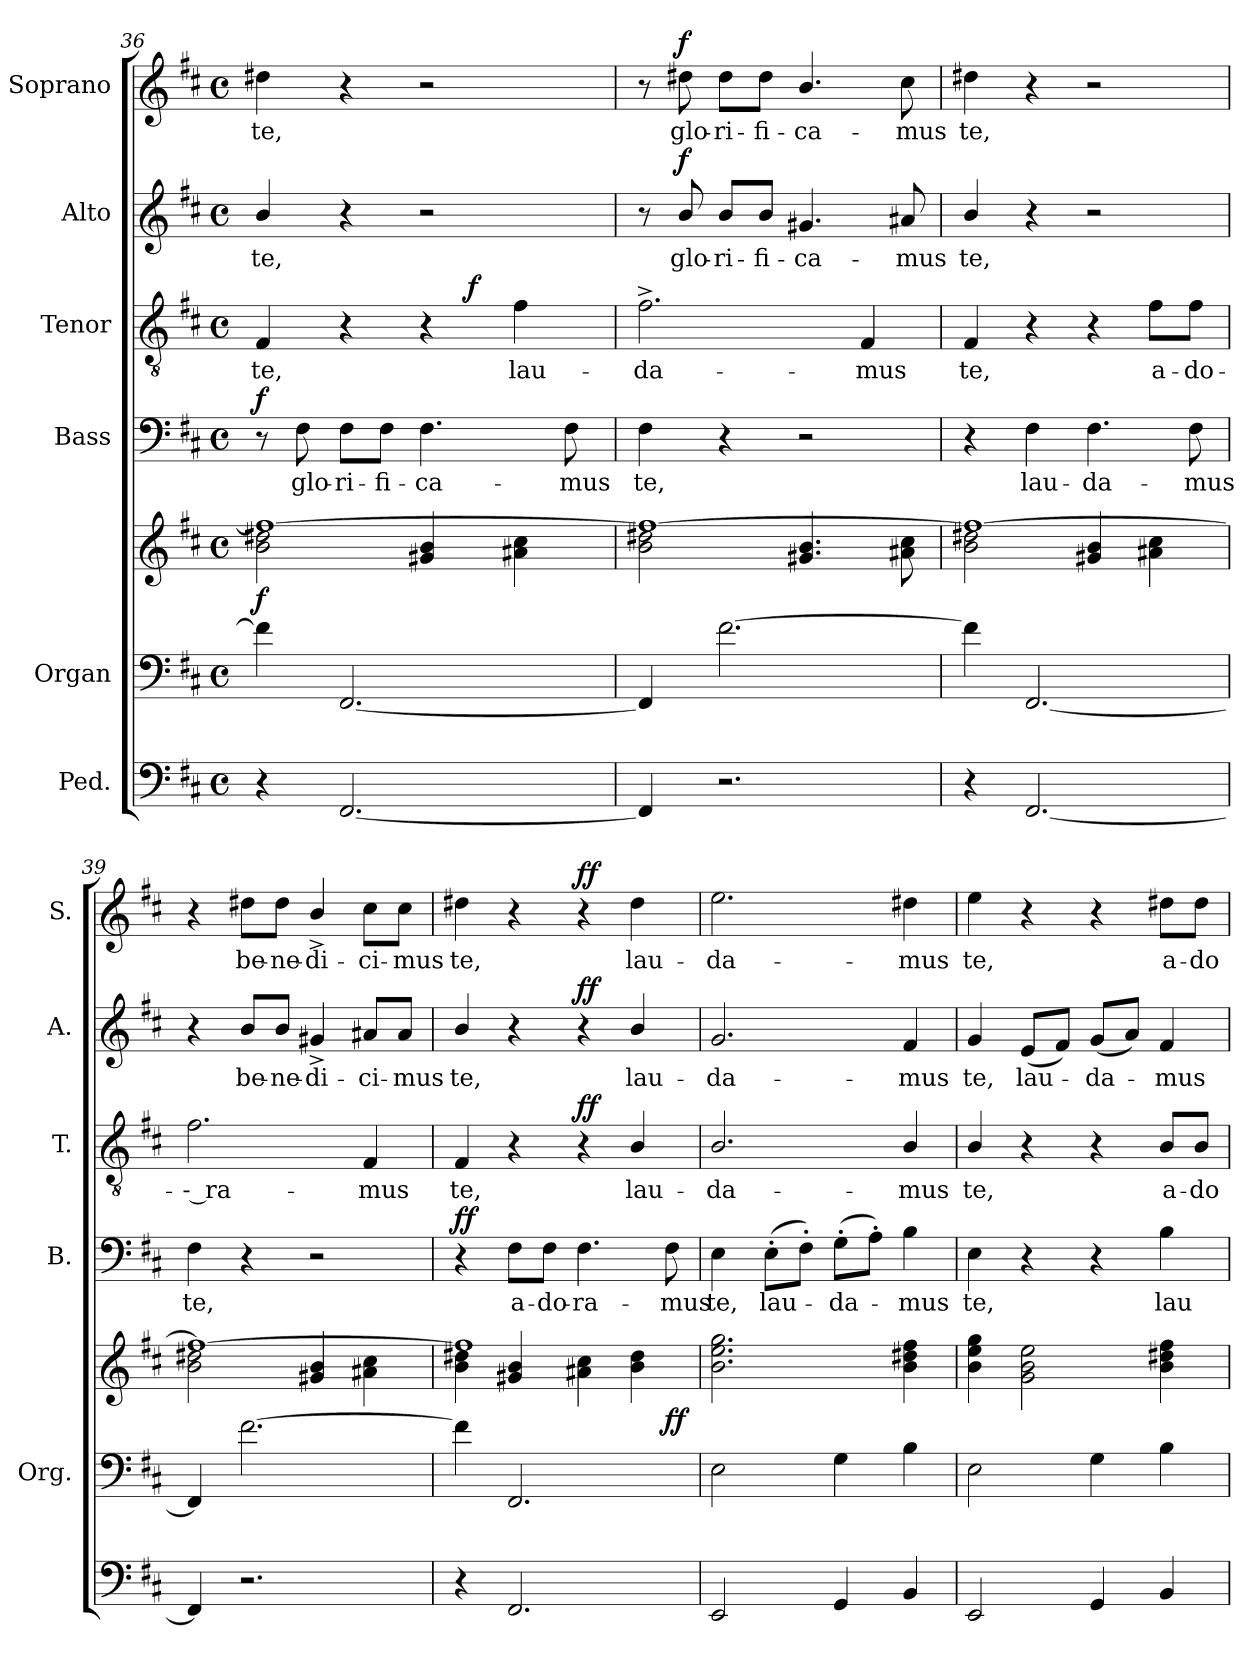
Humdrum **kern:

**kern	**kern	**kern	**dynam	**kern	**text	**dynam	**kern	**text	**dynam	**kern	**text	**dynam	**kern	**text	**dynam
*part6	*part5	*part5	*part5	*part4	*part4	*part4	*part3	*part3	*part3	*part2	*part2	*part2	*part1	*part1	*part1
*staff7	*staff6	*staff5	*staff5/6	*staff4	*staff4	*staff4	*staff3	*staff3	*staff3	*staff2	*staff2	*staff2	*staff1	*staff1	*staff1
*I"Ped.	*I"Organ	*	*	*I"Bass	*	*	*I"Tenor	*	*	*I"Alto	*	*	*I"Soprano	*	*
*	*I'Org.	*	*	*I'B.	*	*	*I'T.	*	*	*I'A.	*	*	*I'S.	*	*
*clefF4	*clefF4	*clefG2	*	*clefF4	*	*	*clefGv2	*	*	*clefG2	*	*	*clefG2	*	*
*	*	*	*	*	*	*	*ITrd7c12	*	*	*	*	*	*	*	*
*k[f#c#]	*k[f#c#]	*k[f#c#]	*	*k[f#c#]	*	*	*k[f#c#]	*	*	*k[f#c#]	*	*	*k[f#c#]	*	*
*D:	*D:	*D:	*	*D:	*	*	*D:	*	*	*D:	*	*	*D:	*	*
*M4/4	*M4/4	*M4/4	*	*M4/4	*	*	*M4/4	*	*	*M4/4	*	*	*M4/4	*	*
*met(c)	*met(c)	*met(c)	*	*met(c)	*	*	*met(c)	*	*	*met(c)	*	*	*met(c)	*	*
=36	=36	=36	=36	=36	=36	=36	=36	=36	=36	=36	=36	=36	=36	=36	=36
*	*	*^	*	*	*	*	*	*	*	*	*	*	*	*	*
!	!	!	!	!	!	!	!	!	!LO:LY:b:color=#000000	!	!	!	!	!	!	!
!	!	!	!	!	!	!	!	!	!	!	!	!LO:LY:b:color=#000000	!	!	!	!
!	!	!	!	!	!	!	!	!	!	!	!	!	!	!	!LO:LY:b:color=#000000	!
*	*	*	*	*	*	*	*	*^	*	*	*	*	*	*	*	*
4r	4f#i\]	1ff#i_	2bi\ 2dd#Xi	f	8r	.	f	4FF#i/	2ryy	te,	.	4bi/	te,	.	4dd#Xi\	te,	.
!	!	!	!	!	!	!LO:LY:b:color=#000000	!	!	!	!	!	!	!	!	!	!	!
.	.	.	.	.	8F#i\	glo-	.	.	.	.	.	.	.	.	.	.	.
!	!	!	!	!	!	!LO:LY:b:color=#000000	!	!	!	!	!	!	!	!	!	!	!
[2.FF#i/	[2.FF#i/	.	.	.	8F#i\L	-ri-	.	4r	.	.	.	4r	.	.	4r	.	.
!	!	!	!	!	!	!LO:LY:b:color=#000000	!	!	!	!	!	!	!	!	!	!	!
.	.	.	.	.	8F#i\J	-fi-	.	.	.	.	.	.	.	.	.	.	.
!	!	!	!	!	!	!LO:LY:b:color=#000000	!	!	!	!	!	!	!	!	!	!	!
.	.	.	4g#Xi/ 4bi	.	4.F#i\	-ca-	.	4r	16ryy	.	.	2r	.	.	2r	.	.
.	.	.	.	.	.	.	.	.	32ryy	.	.	.	.	.	.	.	.
.	.	.	.	.	.	.	.	.	256ryy	.	.	.	.	.	.	.	.
.	.	.	.	.	.	.	.	.	4ryy	.	f	.	.	.	.	.	.
!	!	!	!	!	!	!	!	!	!	!LO:LY:b:color=#000000	!	!	!	!	!	!	!
.	.	.	4a#Xi\ 4cc#i	.	.	.	.	4F#i\	.	lau-	.	.	.	.	.	.	.
.	.	.	.	.	.	.	.	.	8ryy	.	.	.	.	.	.	.	.
!	!	!	!	!	!	!LO:LY:b:color=#000000	!	!	!	!	!	!	!	!	!	!	!
.	.	.	.	.	8F#i\	-mus	.	.	.	.	.	.	.	.	.	.	.
.	.	.	.	.	.	.	.	.	64..ryy	.	.	.	.	.	.	.	.
*	*	*	*	*	*	*	*	*v	*v	*	*	*	*	*	*	*	*
=37	=37	=37	=37	=37	=37	=37	=37	=37	=37	=37	=37	=37	=37	=37	=37	=37
*	*	*	*	*	*	*	*	*^	*	*	*	*	*	*	*	*
!	!	!	!	!	!	!LO:LY:b:color=#000000	!	!	!	!	!	!	!	!	!	!	!
*	*	*	*	*	*	*	*	*v	*v	*	*	*	*	*	*	*	*
*	*	*	*	*	*	*	*	*^	*	*	*	*	*	*	*	*
!	!	!	!	!	!	!	!	!	!	!LO:LY:b:color=#000000	!	!	!	!	!	!	!
*	*	*	*	*	*	*	*	*v	*v	*	*	*	*	*	*	*	*
4FF#i/]	4FF#i/]	1ff#i_	2bi\ 2dd#Xi	.	4F#i\	te,	.	2.F#^i\	-da-	.	8r	.	.	8r	.	.
!	!	!	!	!	!	!	!	!	!	!	!	!LO:LY:b:color=#000000	!	!	!	!
!	!	!	!	!	!	!	!	!	!	!	!	!	!	!	!LO:LY:b:color=#000000	!
.	.	.	.	.	.	.	.	.	.	.	8bi/	glo-	f	8dd#Xi\	glo-	f
!	!	!	!	!	!	!	!	!	!	!	!	!LO:LY:b:color=#000000	!	!	!	!
!	!	!	!	!	!	!	!	!	!	!	!	!	!	!	!LO:LY:b:color=#000000	!
2.r	[2.f#i\	.	.	.	4r	.	.	.	.	.	8bi/L	-ri-	.	8dd#i\L	-ri-	.
!	!	!	!	!	!	!	!	!	!	!	!	!LO:LY:b:color=#000000	!	!	!	!
!	!	!	!	!	!	!	!	!	!	!	!	!	!	!	!LO:LY:b:color=#000000	!
.	.	.	.	.	.	.	.	.	.	.	8bi/J	-fi-	.	8dd#i\J	-fi-	.
!	!	!	!	!	!	!	!	!	!	!	!	!LO:LY:b:color=#000000	!	!	!	!
!	!	!	!	!	!	!	!	!	!	!	!	!	!	!	!LO:LY:b:color=#000000	!
.	.	.	4.g#Xi/ 4.bi	.	2r	.	.	.	.	.	4.g#Xi/	-ca-	.	4.bi/	-ca-	.
!	!	!	!	!	!	!	!	!	!LO:LY:b:color=#000000	!	!	!	!	!	!	!
.	.	.	.	.	.	.	.	4FF#i/	-mus	.	.	.	.	.	.	.
!	!	!	!	!	!	!	!	!	!	!	!	!LO:LY:b:color=#000000	!	!	!	!
!	!	!	!	!	!	!	!	!	!	!	!	!	!	!	!LO:LY:b:color=#000000	!
.	.	.	8a#Xi\ 8cc#i	.	.	.	.	.	.	.	8a#Xi/	-mus	.	8cc#i\	-mus	.
=38	=38	=38	=38	=38	=38	=38	=38	=38	=38	=38	=38	=38	=38	=38	=38	=38
!	!	!	!	!	!	!	!	!	!LO:LY:b:color=#000000	!	!	!	!	!	!	!
!	!	!	!	!	!	!	!	!	!	!	!	!LO:LY:b:color=#000000	!	!	!	!
!	!	!	!	!	!	!	!	!	!	!	!	!	!	!	!LO:LY:b:color=#000000	!
4r	4f#i\]	1ff#i_	2bi\ 2dd#Xi	.	4r	.	.	4FF#i/	te,	.	4bi/	te,	.	4dd#Xi\	te,	.
!	!	!	!	!	!	!LO:LY:b:color=#000000	!	!	!	!	!	!	!	!	!	!
[2.FF#i/	[2.FF#i/	.	.	.	4F#i\	lau-	.	4r	.	.	4r	.	.	4r	.	.
!	!	!	!	!	!	!LO:LY:b:color=#000000	!	!	!	!	!	!	!	!	!	!
.	.	.	4g#Xi/ 4bi	.	4.F#i\	-da-	.	4r	.	.	2r	.	.	2r	.	.
!	!	!	!	!	!	!	!	!	!LO:LY:b:color=#000000	!	!	!	!	!	!	!
.	.	.	4a#Xi\ 4cc#i	.	.	.	.	8F#i\L	a-	.	.	.	.	.	.	.
!	!	!	!	!	!	!LO:LY:b:color=#000000	!	!	!	!	!	!	!	!	!	!
!	!	!	!	!	!	!	!	!	!LO:LY:b:color=#000000	!	!	!	!	!	!	!
.	.	.	.	.	8F#i\	-mus	.	8F#i\J	-do-	.	.	.	.	.	.	.
!!LO:LB:g=z
=39	=39	=39	=39	=39	=39	=39	=39	=39	=39	=39	=39	=39	=39	=39	=39	=39
!	!	!	!	!	!	!LO:LY:b:color=#000000	!	!	!	!	!	!	!	!	!	!
!	!	!	!	!	!	!	!	!	!LO:LY:b:color=#000000	!	!	!	!	!	!	!
4FF#i/]	4FF#i/]	1ff#i_	2bi\ 2dd#Xi	.	4F#i\	te,	.	2.F#i\	-- ra-	.	4r	.	.	4r	.	.
!	!	!	!	!	!	!	!	!	!	!	!	!LO:LY:b:color=#000000	!	!	!	!
!	!	!	!	!	!	!	!	!	!	!	!	!	!	!	!LO:LY:b:color=#000000	!
2.r	[2.f#i\	.	.	.	4r	.	.	.	.	.	8bi/L	be-	.	8dd#Xi\L	be-	.
!	!	!	!	!	!	!	!	!	!	!	!	!LO:LY:b:color=#000000	!	!	!	!
!	!	!	!	!	!	!	!	!	!	!	!	!	!	!	!LO:LY:b:color=#000000	!
.	.	.	.	.	.	.	.	.	.	.	8bi/J	-ne-	.	8dd#i\J	-ne-	.
!	!	!	!	!	!	!	!	!	!	!	!	!LO:LY:b:color=#000000	!	!	!	!
!	!	!	!	!	!	!	!	!	!	!	!	!	!	!	!LO:LY:b:color=#000000	!
.	.	.	4g#Xi/ 4bi	.	2r	.	.	.	.	.	4g#X^i/	-di-	.	4b^i/	-di-	.
!	!	!	!	!	!	!	!	!	!LO:LY:b:color=#000000	!	!	!	!	!	!	!
!	!	!	!	!	!	!	!	!	!	!	!	!LO:LY:b:color=#000000	!	!	!	!
!	!	!	!	!	!	!	!	!	!	!	!	!	!	!	!LO:LY:b:color=#000000	!
.	.	.	4a#Xi\ 4cc#i	.	.	.	.	4FF#i/	-mus	.	8a#Xi/L	-ci-	.	8cc#i\L	-ci-	.
!	!	!	!	!	!	!	!	!	!	!	!	!LO:LY:b:color=#000000	!	!	!	!
!	!	!	!	!	!	!	!	!	!	!	!	!	!	!	!LO:LY:b:color=#000000	!
.	.	.	.	.	.	.	.	.	.	.	8a#i/J	-mus	.	8cc#i\J	-mus	.
=40	=40	=40	=40	=40	=40	=40	=40	=40	=40	=40	=40	=40	=40	=40	=40	=40
!	!	!	!	!	!	!	!	!	!LO:LY:b:color=#000000	!	!	!	!	!	!	!
!	!	!	!	!	!	!	!	!	!	!	!	!LO:LY:b:color=#000000	!	!	!	!
!	!	!	!	!	!	!	!	!	!	!	!	!	!	!	!LO:LY:b:color=#000000	!
*	*	*	*^	*	*	*	*	*	*	*	*	*	*	*	*	*
4r	4f#i\]	1ff#i]	4bi\ 4dd#Xi	2..ryy	.	4r	.	ff	4FF#i/	te,	.	4bi/	te,	.	4dd#Xi\	te,	.
!	!	!	!	!	!	!	!LO:LY:b:color=#000000	!	!	!	!	!	!	!	!	!	!
2.FF#i/	2.FF#i/	.	4g#Xi/ 4bi	.	.	8F#i\L	a-	.	4r	.	.	4r	.	.	4r	.	.
!	!	!	!	!	!	!	!LO:LY:b:color=#000000	!	!	!	!	!	!	!	!	!	!
.	.	.	.	.	.	8F#i\J	-do-	.	.	.	.	.	.	.	.	.	.
!	!	!	!	!	!	!	!LO:LY:b:color=#000000	!	!	!	!	!	!	!	!	!	!
.	.	.	4a#Xi\ 4cc#i	.	.	4.F#i\	-ra-	.	4r	.	ff	4r	.	ff	4r	.	ff
!	!	!	!	!	!	!	!	!	!	!LO:LY:b:color=#000000	!	!	!	!	!	!	!
!	!	!	!	!	!	!	!	!	!	!	!	!	!LO:LY:b:color=#000000	!	!	!	!
!	!	!	!	!	!	!	!	!	!	!	!	!	!	!	!	!LO:LY:b:color=#000000	!
.	.	.	4bi\ 4dd#i	.	.	.	.	.	4BBi/	lau-	.	4bi/	lau-	.	4dd#i\	lau-	.
!	!	!	!	!	!	!	!LO:LY:b:color=#000000	!	!	!	!	!	!	!	!	!	!
.	.	.	.	8ryy	ff	8F#i\	-mus	.	.	.	.	.	.	.	.	.	.
*	*	*v	*v	*v	*	*	*	*	*	*	*	*	*	*	*	*	*
=41	=41	=41	=41	=41	=41	=41	=41	=41	=41	=41	=41	=41	=41	=41	=41
*	*	*^	*	*	*	*	*	*	*	*	*	*	*	*	*
*	*	*	*^	*	*	*	*	*	*	*	*	*	*	*	*	*
!	!	!	!	!	!	!	!LO:LY:b:color=#000000	!	!	!	!	!	!	!	!	!	!
*	*	*v	*v	*v	*	*	*	*	*	*	*	*	*	*	*	*	*
*	*	*^	*	*	*	*	*	*	*	*	*	*	*	*	*
*	*	*	*^	*	*	*	*	*	*	*	*	*	*	*	*	*
!	!	!	!	!	!	!	!	!	!	!LO:LY:b:color=#000000	!	!	!	!	!	!	!
*	*	*v	*v	*v	*	*	*	*	*	*	*	*	*	*	*	*	*
*	*	*^	*	*	*	*	*	*	*	*	*	*	*	*	*
*	*	*	*^	*	*	*	*	*	*	*	*	*	*	*	*	*
!	!	!	!	!	!	!	!	!	!	!	!	!	!LO:LY:b:color=#000000	!	!	!	!
*	*	*v	*v	*v	*	*	*	*	*	*	*	*	*	*	*	*	*
*	*	*^	*	*	*	*	*	*	*	*	*	*	*	*	*
*	*	*	*^	*	*	*	*	*	*	*	*	*	*	*	*	*
!	!	!	!	!	!	!	!	!	!	!	!	!	!	!	!	!LO:LY:b:color=#000000	!
*	*	*v	*v	*v	*	*	*	*	*	*	*	*	*	*	*	*	*
2EEi/	2Ei\	2.bi\ 2.eei 2.ggi	.	4Ei\	te,	.	2.BBi/	da-	.	2.gi/	-da-	.	2.eei\	-da-	.
!	!	!	!	!	!LO:LY:b:color=#000000	!	!	!	!	!	!	!	!	!	!
.	.	.	.	(8E'i\L	lau-	.	.	.	.	.	.	.	.	.	.
.	.	.	.	8F#'i\J)	.	.	.	.	.	.	.	.	.	.	.
!	!	!	!	!	!LO:LY:b:color=#000000	!	!	!	!	!	!	!	!	!	!
4GGi/	4Gi\	.	.	(8G'i\L	-da-	.	.	.	.	.	.	.	.	.	.
.	.	.	.	8A'i\J)	.	.	.	.	.	.	.	.	.	.	.
!	!	!	!	!	!LO:LY:b:color=#000000	!	!	!	!	!	!	!	!	!	!
!	!	!	!	!	!	!	!	!LO:LY:b:color=#000000	!	!	!	!	!	!	!
!	!	!	!	!	!	!	!	!	!	!	!LO:LY:b:color=#000000	!	!	!	!
!	!	!	!	!	!	!	!	!	!	!	!	!	!	!LO:LY:b:color=#000000	!
4BBi/	4Bi\	4bi\ 4dd#Xi 4ff#i	.	4Bi\	-mus	.	4BBi/	-mus	.	4f#i/	-mus	.	4dd#Xi\	-mus	.
=42	=42	=42	=42	=42	=42	=42	=42	=42	=42	=42	=42	=42	=42	=42	=42
!	!	!	!	!	!LO:LY:b:color=#000000	!	!	!	!	!	!	!	!	!	!
!	!	!	!	!	!	!	!	!LO:LY:b:color=#000000	!	!	!	!	!	!	!
!	!	!	!	!	!	!	!	!	!	!	!LO:LY:b:color=#000000	!	!	!	!
!	!	!	!	!	!	!	!	!	!	!	!	!	!	!LO:LY:b:color=#000000	!
2EEi/	2Ei\	4bi\ 4eei 4ggi	.	4Ei\	te,	.	4BBi/	te,	.	4gi/	te,	.	4eei\	te,	.
!	!	!	!	!	!	!	!	!	!	!	!LO:LY:b:color=#000000	!	!	!	!
.	.	2gi\ 2bi 2eei	.	4r	.	.	4r	.	.	(8ei/L	lau-	.	4r	.	.
.	.	.	.	.	.	.	.	.	.	8f#i/J)	.	.	.	.	.
!	!	!	!	!	!	!	!	!	!	!	!LO:LY:b:color=#000000	!	!	!	!
4GGi/	4Gi\	.	.	4r	.	.	4r	.	.	(8gi/L	-da-	.	4r	.	.
.	.	.	.	.	.	.	.	.	.	8ai/J)	.	.	.	.	.
!	!	!	!	!	!LO:LY:b:color=#000000	!	!	!	!	!	!	!	!	!	!
!	!	!	!	!	!	!	!	!LO:LY:b:color=#000000	!	!	!	!	!	!	!
!	!	!	!	!	!	!	!	!	!	!	!LO:LY:b:color=#000000	!	!	!	!
!	!	!	!	!	!	!	!	!	!	!	!	!	!	!LO:LY:b:color=#000000	!
4BBi/	4Bi\	4bi\ 4dd#Xi 4ff#i	.	4Bi\	lau-	.	8BBi/L	a-	.	4f#i/	-mus	.	8dd#Xi\L	a-	.
!	!	!	!	!	!	!	!	!LO:LY:b:color=#000000	!	!	!	!	!	!	!
!	!	!	!	!	!	!	!	!	!	!	!	!	!	!LO:LY:b:color=#000000	!
.	.	.	.	.	.	.	8BBi/J	-do-	.	.	.	.	8dd#i\J	-do-	.
=	=	=	=	=	=	=	=	=	=	=	=	=	=	=	=
*-	*-	*-	*-	*-	*-	*-	*-	*-	*-	*-	*-	*-	*-	*-	*-
